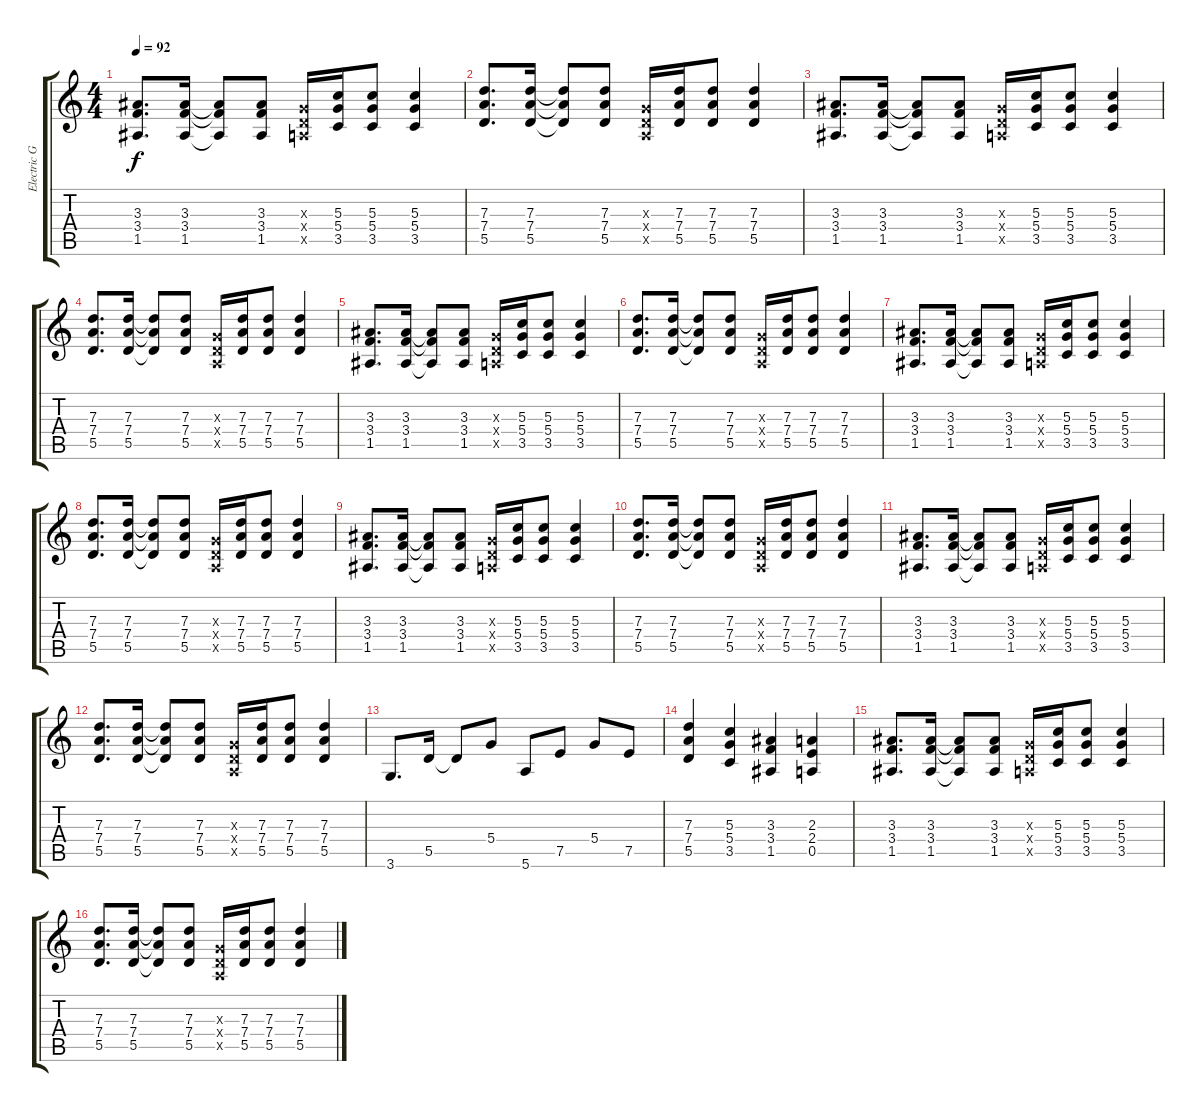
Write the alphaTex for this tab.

\track ("Electric Guitar" "Electric G") {instrument overdrivenguitar}
\staff {score tabs}
\tuning (E4 B3 G3 D3 A2 E2) {hide}
\ts (4 4)
\tempo 92
\clef g2
\ks c
(3.3 3.4 1.5).8{d dy f} (3.3 3.4 1.5).16 (3.3{t} 3.4{t} 1.5{t}).8 (3.3 3.4 1.5).8 (0.3{x} 0.4{x} 0.5{x}).16 (5.3 5.4 3.5).16 (5.3 5.4 3.5).8 (5.3 5.4 3.5).4 |
(7.3 7.4 5.5).8{d} (7.3 7.4 5.5).16 (7.3{t} 7.4{t} 5.5{t}).8 (7.3 7.4 5.5).8 (0.3{x} 0.4{x} 0.5{x}).16 (7.3 7.4 5.5).16 (7.3 7.4 5.5).8 (7.3 7.4 5.5).4 |
(3.3 3.4 1.5).8{d} (3.3 3.4 1.5).16 (3.3{t} 3.4{t} 1.5{t}).8 (3.3 3.4 1.5).8 (0.3{x} 0.4{x} 0.5{x}).16 (5.3 5.4 3.5).16 (5.3 5.4 3.5).8 (5.3 5.4 3.5).4 |
(7.3 7.4 5.5).8{d} (7.3 7.4 5.5).16 (7.3{t} 7.4{t} 5.5{t}).8 (7.3 7.4 5.5).8 (0.3{x} 0.4{x} 0.5{x}).16 (7.3 7.4 5.5).16 (7.3 7.4 5.5).8 (7.3 7.4 5.5).4 |
(3.3 3.4 1.5).8{d} (3.3 3.4 1.5).16 (3.3{t} 3.4{t} 1.5{t}).8 (3.3 3.4 1.5).8 (0.3{x} 0.4{x} 0.5{x}).16 (5.3 5.4 3.5).16 (5.3 5.4 3.5).8 (5.3 5.4 3.5).4 |
(7.3 7.4 5.5).8{d} (7.3 7.4 5.5).16 (7.3{t} 7.4{t} 5.5{t}).8 (7.3 7.4 5.5).8 (0.3{x} 0.4{x} 0.5{x}).16 (7.3 7.4 5.5).16 (7.3 7.4 5.5).8 (7.3 7.4 5.5).4 |
(3.3 3.4 1.5).8{d} (3.3 3.4 1.5).16 (3.3{t} 3.4{t} 1.5{t}).8 (3.3 3.4 1.5).8 (0.3{x} 0.4{x} 0.5{x}).16 (5.3 5.4 3.5).16 (5.3 5.4 3.5).8 (5.3 5.4 3.5).4 |
(7.3 7.4 5.5).8{d} (7.3 7.4 5.5).16 (7.3{t} 7.4{t} 5.5{t}).8 (7.3 7.4 5.5).8 (0.3{x} 0.4{x} 0.5{x}).16 (7.3 7.4 5.5).16 (7.3 7.4 5.5).8 (7.3 7.4 5.5).4 |
(3.3 3.4 1.5).8{d} (3.3 3.4 1.5).16 (3.3{t} 3.4{t} 1.5{t}).8 (3.3 3.4 1.5).8 (0.3{x} 0.4{x} 0.5{x}).16 (5.3 5.4 3.5).16 (5.3 5.4 3.5).8 (5.3 5.4 3.5).4 |
(7.3 7.4 5.5).8{d} (7.3 7.4 5.5).16 (7.3{t} 7.4{t} 5.5{t}).8 (7.3 7.4 5.5).8 (0.3{x} 0.4{x} 0.5{x}).16 (7.3 7.4 5.5).16 (7.3 7.4 5.5).8 (7.3 7.4 5.5).4 |
(3.3 3.4 1.5).8{d} (3.3 3.4 1.5).16 (3.3{t} 3.4{t} 1.5{t}).8 (3.3 3.4 1.5).8 (0.3{x} 0.4{x} 0.5{x}).16 (5.3 5.4 3.5).16 (5.3 5.4 3.5).8 (5.3 5.4 3.5).4 |
(7.3 7.4 5.5).8{d} (7.3 7.4 5.5).16 (7.3{t} 7.4{t} 5.5{t}).8 (7.3 7.4 5.5).8 (0.3{x} 0.4{x} 0.5{x}).16 (7.3 7.4 5.5).16 (7.3 7.4 5.5).8 (7.3 7.4 5.5).4 |
3.6.8{d} 5.5.16 5.5{t}.8 5.4.8 5.6.8 7.5.8 5.4.8 7.5.8 |
(7.3 7.4 5.5).4 (5.3 5.4 3.5).4 (3.3 3.4 1.5).4 (2.3 2.4 0.5).4 |
(3.3 3.4 1.5).8{d} (3.3 3.4 1.5).16 (3.3{t} 3.4{t} 1.5{t}).8 (3.3 3.4 1.5).8 (0.3{x} 0.4{x} 0.5{x}).16 (5.3 5.4 3.5).16 (5.3 5.4 3.5).8 (5.3 5.4 3.5).4 |
(7.3 7.4 5.5).8{d} (7.3 7.4 5.5).16 (7.3{t} 7.4{t} 5.5{t}).8 (7.3 7.4 5.5).8 (0.3{x} 0.4{x} 0.5{x}).16 (7.3 7.4 5.5).16 (7.3 7.4 5.5).8 (7.3 7.4 5.5).4
